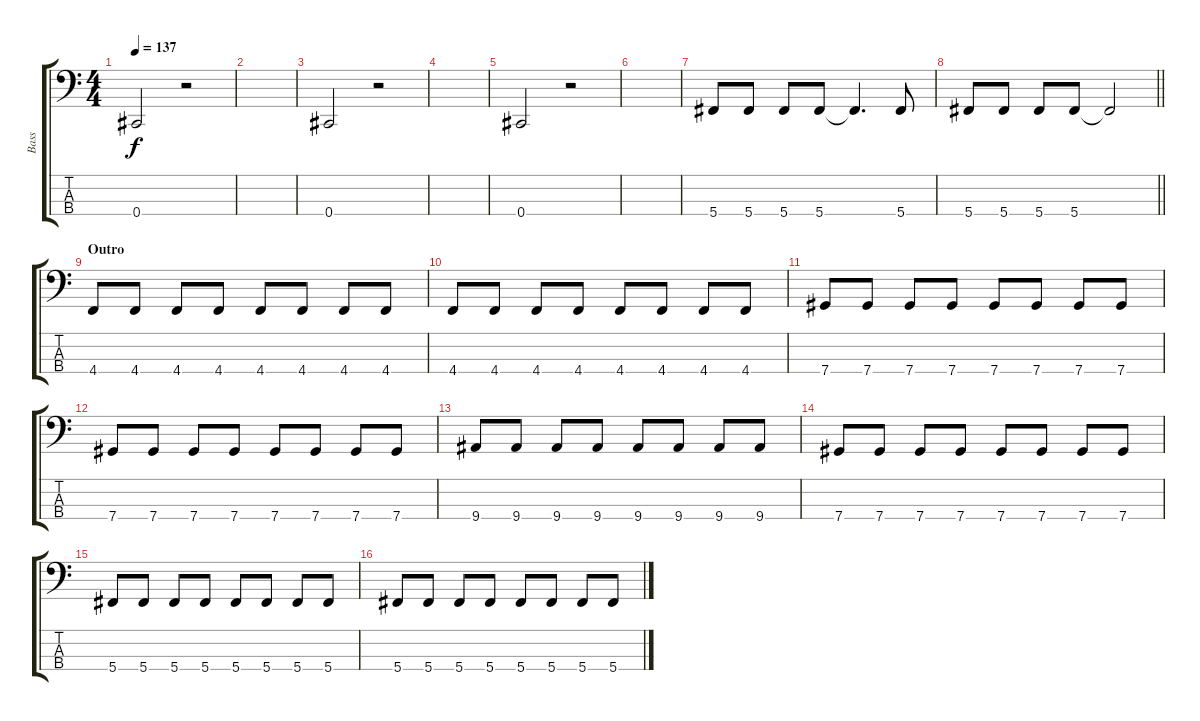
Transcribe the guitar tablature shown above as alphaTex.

\track ("Bass" "Bass") {instrument fretlessbass}
\staff {score tabs}
\tuning (Gb2 Db2 Ab1 Db1) {hide}
\ts (4 4)
\tempo 137
\clef f4
\ks c
0.4.2{dy f volume 11 instrument fretlessbass} r.2 |
|
0.4.2 r.2 |
|
0.4.2 r.2 |
|
5.4.8{instrument electricbasspick} 5.4.8 5.4.8 5.4.8 5.4{t}.4{d} 5.4.8 |
\barLineRight lightlight
5.4.8 5.4.8 5.4.8 5.4.8 5.4{t}.2 |
\section ("" "Outro")
4.4.8 4.4.8 4.4.8 4.4.8 4.4.8 4.4.8 4.4.8 4.4.8 |
4.4.8 4.4.8 4.4.8 4.4.8 4.4.8 4.4.8 4.4.8 4.4.8 |
7.4.8 7.4.8 7.4.8 7.4.8 7.4.8 7.4.8 7.4.8 7.4.8 |
7.4.8 7.4.8 7.4.8 7.4.8 7.4.8 7.4.8 7.4.8 7.4.8 |
9.4.8 9.4.8 9.4.8 9.4.8 9.4.8 9.4.8 9.4.8 9.4.8 |
7.4.8 7.4.8 7.4.8 7.4.8 7.4.8 7.4.8 7.4.8 7.4.8 |
5.4.8 5.4.8 5.4.8 5.4.8 5.4.8 5.4.8 5.4.8 5.4.8 |
5.4.8 5.4.8 5.4.8 5.4.8 5.4.8 5.4.8 5.4.8 5.4.8
